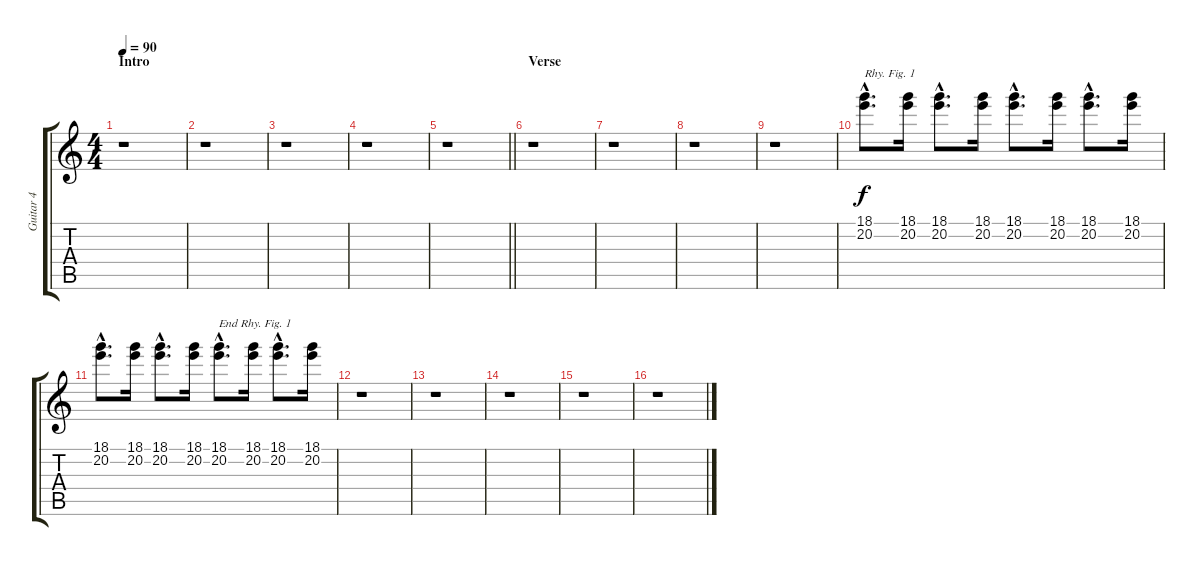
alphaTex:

\track ("Guitar 4" "Guitar 4") {instrument electricguitarclean}
\staff {score tabs}
\tuning (Db4 Ab3 E3 B2 Gb2 Db2) {hide}
\ts (4 4)
\section ("" "Intro")
\tempo 90
\clef g2
\ks c
r.1{dy f instrument electricguitarclean} |
r.1 |
r.1 |
r.1 |
\barLineRight lightlight
r.1 |
\section ("" "Verse")
r.1 |
r.1 |
r.1 |
r.1 |
(18.1{hac} 20.2{hac}).8{d txt "Rhy. Fig. 1"} (18.1 20.2).16 (18.1{hac} 20.2{hac}).8{d} (18.1 20.2).16 (18.1{hac} 20.2{hac}).8{d} (18.1 20.2).16 (18.1{hac} 20.2{hac}).8{d} (18.1 20.2).16 |
(18.1{hac} 20.2{hac}).8{d} (18.1 20.2).16 (18.1{hac} 20.2{hac}).8{d} (18.1 20.2).16 (18.1{hac} 20.2{hac}).8{d txt "End Rhy. Fig. 1"} (18.1 20.2).16 (18.1{hac} 20.2{hac}).8{d} (18.1 20.2).16 |
r.1 |
r.1 |
r.1 |
r.1 |
r.1
